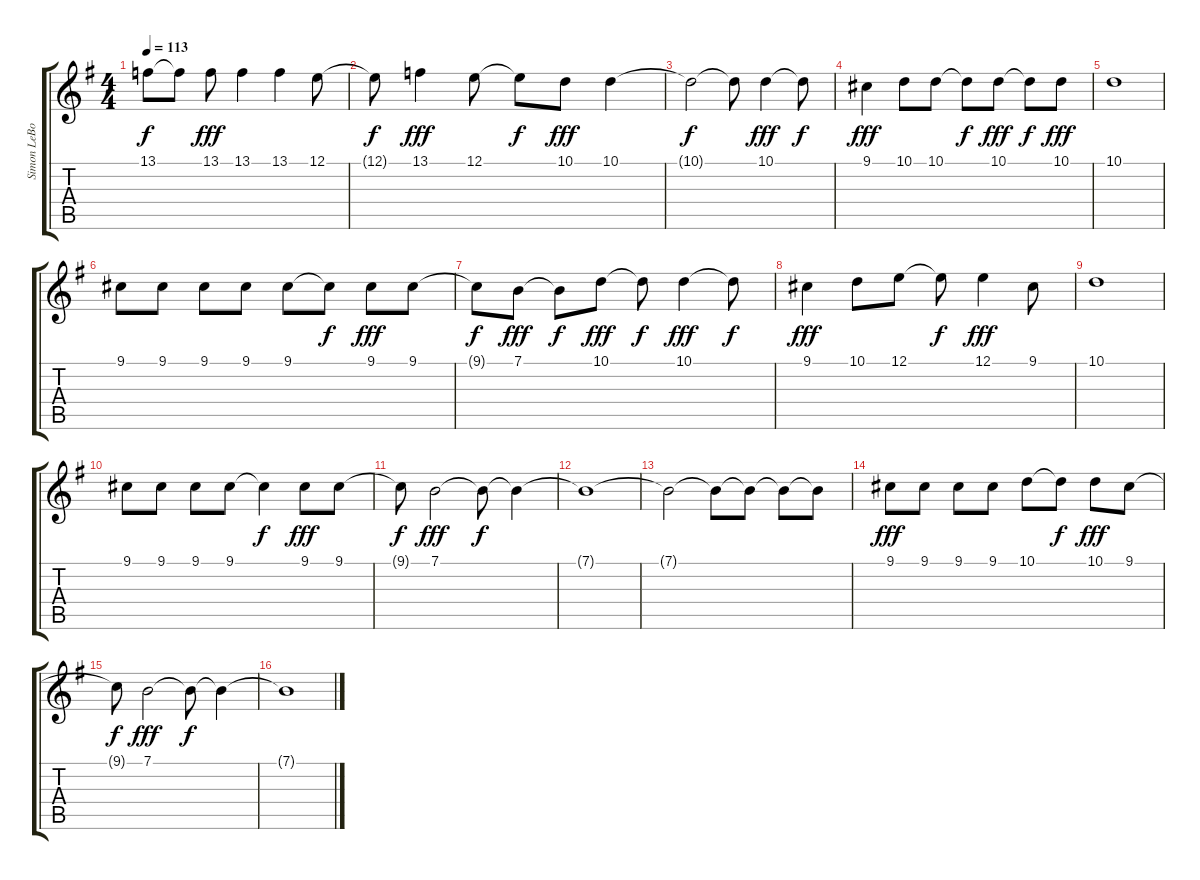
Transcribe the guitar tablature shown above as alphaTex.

\track ("Simon LeBon" "Simon LeBo") {instrument altosax}
\staff {score tabs}
\tuning (E4 B3 G3 D3 A2 E2) {hide}
\ts (4 4)
\tempo 113
\clef g2
\ks g
13.1{t}.8{dy f} 13.1{t}.8 13.1.8{dy fff} 13.1.4 13.1.4 12.1.8 |
12.1{t}.8{dy f} 13.1.4{dy fff} 12.1.8 12.1{t}.8{dy f} 10.1.8{dy fff} 10.1.4 |
10.1{t}.2{dy f} 10.1{t}.8 10.1.4{dy fff} 10.1{t}.8{dy f} |
9.1.4{dy fff} 10.1.8 10.1.8 10.1{t}.8{dy f} 10.1.8{dy fff} 10.1{t}.8{dy f} 10.1.8{dy fff} |
10.1.1 |
9.1.8 9.1.8 9.1.8 9.1.8 9.1.8 9.1{t}.8{dy f} 9.1.8{dy fff} 9.1.8 |
9.1{t}.8{dy f} 7.1.8{dy fff} 7.1{t}.8{dy f} 10.1.8{dy fff} 10.1{t}.8{dy f} 10.1.4{dy fff} 10.1{t}.8{dy f} |
9.1.4{dy fff} 10.1.8 12.1.8 12.1{t}.8{dy f} 12.1.4{dy fff} 9.1.8 |
10.1.1 |
9.1.8 9.1.8 9.1.8 9.1.8 9.1{t}.4{dy f} 9.1.8{dy fff} 9.1.8 |
9.1{t}.8{dy f} 7.1.2{dy fff} 7.1{t}.8{dy f} 7.1{t}.4 |
7.1{t}.1 |
7.1{t}.2 7.1{t}.8 7.1{t}.8 7.1{t}.8 7.1{t}.8 |
9.1.8{dy fff} 9.1.8 9.1.8 9.1.8 10.1.8 10.1{t}.8{dy f} 10.1.8{dy fff} 9.1.8 |
9.1{t}.8{dy f} 7.1.2{dy fff} 7.1{t}.8{dy f} 7.1{t}.4 |
7.1{t}.1
